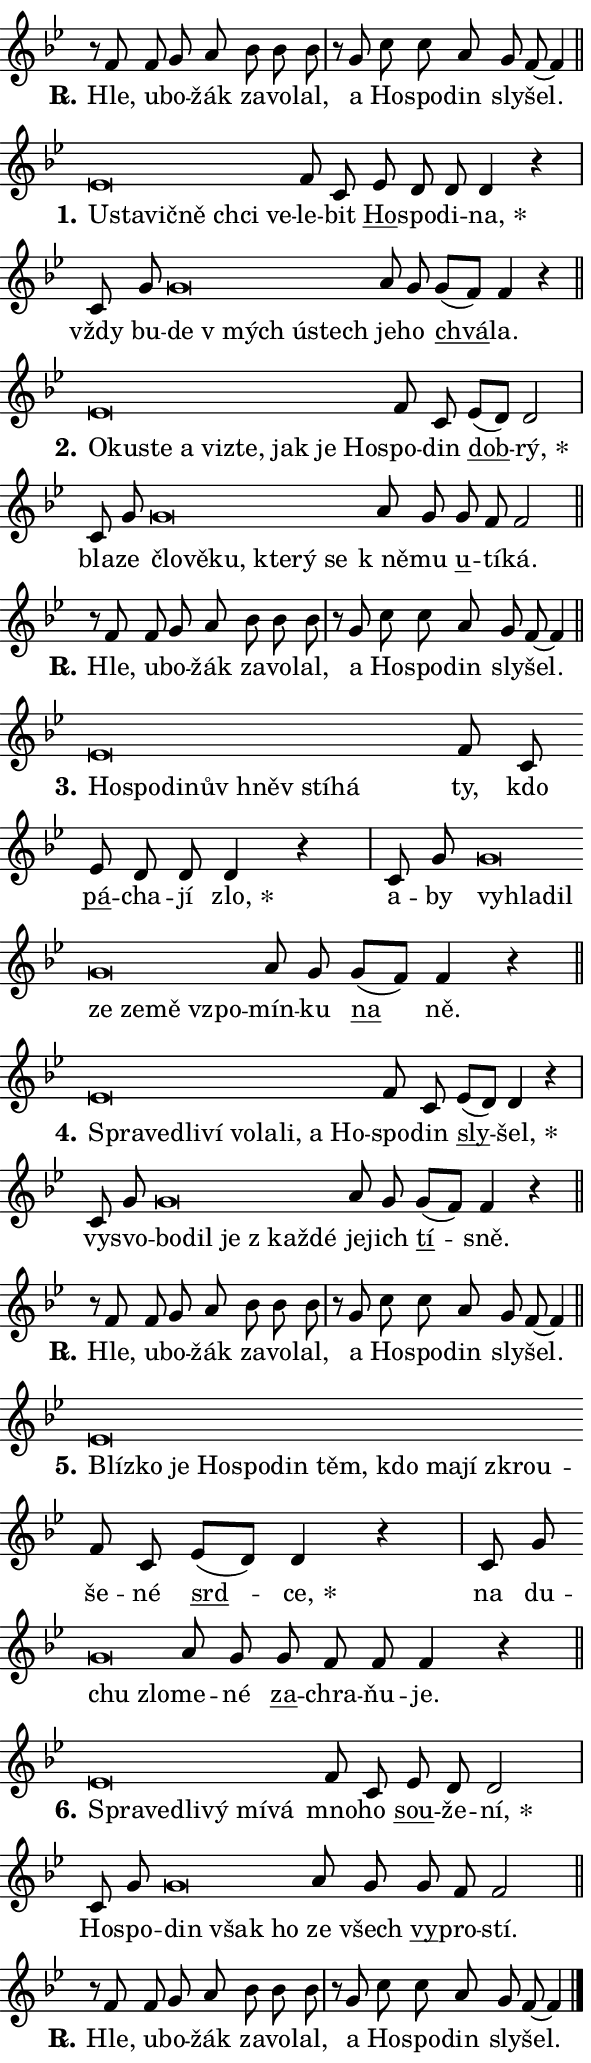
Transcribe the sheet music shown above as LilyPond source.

\version "2.24.0"
\header { tagline = "" }
\paper {
  indent = 0\cm
  top-margin = 0\cm
  right-margin = 0.13\cm % to fit lyric hyphens
  bottom-margin = 0\cm
  left-margin = 0\cm
  paper-width = 10\cm
  page-breaking = #ly:one-page-breaking
  system-system-spacing.basic-distance = #11
  score-system-spacing.basic-distance = #11
  ragged-last = ##f
}


%% Author: Thomas Morley
%% https://lists.gnu.org/archive/html/lilypond-user/2020-05/msg00002.html
#(define (line-position grob)
"Returns position of @var[grob} in current system:
   @code{'start}, if at first time-step
   @code{'end}, if at last time-step
   @code{'middle} otherwise
"
  (let* ((col (ly:item-get-column grob))
         (ln (ly:grob-object col 'left-neighbor))
         (rn (ly:grob-object col 'right-neighbor))
         (col-to-check-left (if (ly:grob? ln) ln col))
         (col-to-check-right (if (ly:grob? rn) rn col))
         (break-dir-left
           (and
             (ly:grob-property col-to-check-left 'non-musical #f)
             (ly:item-break-dir col-to-check-left)))
         (break-dir-right
           (and
             (ly:grob-property col-to-check-right 'non-musical #f)
             (ly:item-break-dir col-to-check-right))))
        (cond ((eqv? 1 break-dir-left) 'start)
              ((eqv? -1 break-dir-right) 'end)
              (else 'middle))))

#(define (tranparent-at-line-position vctor)
  (lambda (grob)
  "Relying on @code{line-position} select the relevant enry from @var{vctor}.
Used to determine transparency,"
    (case (line-position grob)
      ((end) (not (vector-ref vctor 0)))
      ((middle) (not (vector-ref vctor 1)))
      ((start) (not (vector-ref vctor 2))))))

noteHeadBreakVisibility =
#(define-music-function (break-visibility)(vector?)
"Makes @code{NoteHead}s transparent relying on @var{break-visibility}"
#{
  \override NoteHead.transparent =
    #(tranparent-at-line-position break-visibility)
#})

#(define delete-ledgers-for-transparent-note-heads
  (lambda (grob)
    "Reads whether a @code{NoteHead} is transparent.
If so this @code{NoteHead} is removed from @code{'note-heads} from
@var{grob}, which is supposed to be @code{LedgerLineSpanner}.
As a result ledgers are not printed for this @code{NoteHead}"
    (let* ((nhds-array (ly:grob-object grob 'note-heads))
           (nhds-list
             (if (ly:grob-array? nhds-array)
                 (ly:grob-array->list nhds-array)
                 '()))
           ;; Relies on the transparent-property being done before
           ;; Staff.LedgerLineSpanner.after-line-breaking is executed.
           ;; This is fragile ...
           (to-keep
             (remove
               (lambda (nhd)
                 (ly:grob-property nhd 'transparent #f))
               nhds-list)))
      ;; TODO find a better method to iterate over grob-arrays, similiar
      ;; to filter/remove etc for lists
      ;; For now rebuilt from scratch
      (set! (ly:grob-object grob 'note-heads)  '())
      (for-each
        (lambda (nhd)
          (ly:pointer-group-interface::add-grob grob 'note-heads nhd))
        to-keep))))

squashNotes = {
  \override NoteHead.X-extent = #'(-0.2 . 0.2)
  \override NoteHead.Y-extent = #'(-0.75 . 0)
  \override NoteHead.stencil =
    #(lambda (grob)
       (let ((pos (ly:grob-property grob 'staff-position)))
         (begin
           (if (< pos -7) (display "ERROR: Lower brevis then expected\n") (display ""))
           (if (<= pos -6) ly:text-interface::print ly:note-head::print))))
}
unSquashNotes = {
  \revert NoteHead.X-extent
  \revert NoteHead.Y-extent
  \revert NoteHead.stencil
}

hideNotes = \noteHeadBreakVisibility #begin-of-line-visible
unHideNotes = \noteHeadBreakVisibility #all-visible

% work-around for resetting accidentals
% https://lilypond.org/doc/v2.23/Documentation/notation/displaying-rhythms#unmetered-music
cadenzaMeasure = {
  \cadenzaOff
  \partial 1024 s1024
  \cadenzaOn
}

#(define-markup-command (accent layout props text) (markup?)
  "Underline accented syllable"
  (interpret-markup layout props
    #{\markup \override #'(offset . 4.3) \underline { #text }#}))

responsum = \markup \concat {
  "R" \hspace #-1.05 \path #0.1 #'((moveto 0 0.07) (lineto 0.9 0.8)) \hspace #0.05 "."
}

spaceSize = #0.6828661417322834 % exact space size for TeX Gyre Schola

\layout {
  \context {
    \Staff
    \remove "Time_signature_engraver"
    \override LedgerLineSpanner.after-line-breaking = #delete-ledgers-for-transparent-note-heads
  }
  \context {
    \Lyrics {
      \override LyricSpace.minimum-distance = \spaceSize
      \override LyricText.font-name = #"TeX Gyre Schola"
      \override LyricText.font-size = 1
      \override StanzaNumber.font-name = #"TeX Gyre Schola Bold"
      \override StanzaNumber.font-size = 1
    }
  }
  \context {
    \Score 
    \override NoteHead.text =
      #(lambda (grob) 
        (let ((pos (ly:grob-property grob 'staff-position)))
          #{\markup {
            \combine
              \halign #-0.55 \raise #(if (= pos -6) 0 0.5) \override #'(thickness . 2) \draw-line #'(3.2 . 0)
              \musicglyph "noteheads.sM1"
          }#}))
  }
}

% magnetic-lyrics.ily
%
%   written by
%     Jean Abou Samra <jean@abou-samra.fr>
%     Werner Lemberg <wl@gnu.org>
%
%   adapted by
%     Jiri Hon <jiri.hon@gmail.com>
%
% Version 2022-Apr-15

% https://www.mail-archive.com/lilypond-user@gnu.org/msg149350.html

#(define (Left_hyphen_pointer_engraver context)
   "Collect syllable-hyphen-syllable occurrences in lyrics and store
them in properties.  This engraver only looks to the left.  For
example, if the lyrics input is @code{foo -- bar}, it does the
following.

@itemize @bullet
@item
Set the @code{text} property of the @code{LyricHyphen} grob between
@q{foo} and @q{bar} to @code{foo}.

@item
Set the @code{left-hyphen} property of the @code{LyricText} grob with
text @q{foo} to the @code{LyricHyphen} grob between @q{foo} and
@q{bar}.
@end itemize

Use this auxiliary engraver in combination with the
@code{lyric-@/text::@/apply-@/magnetic-@/offset!} hook."
   (let ((hyphen #f)
         (text #f))
     (make-engraver
      (acknowledgers
       ((lyric-syllable-interface engraver grob source-engraver)
        (set! text grob)))
      (end-acknowledgers
       ((lyric-hyphen-interface engraver grob source-engraver)
        ;(when (not (grob::has-interface grob 'lyric-space-interface))
          (set! hyphen grob)));)
      ((stop-translation-timestep engraver)
       (when (and text hyphen)
         (ly:grob-set-object! text 'left-hyphen hyphen))
       (set! text #f)
       (set! hyphen #f)))))

#(define (lyric-text::apply-magnetic-offset! grob)
   "If the space between two syllables is less than the value in
property @code{LyricText@/.details@/.squash-threshold}, move the right
syllable to the left so that it gets concatenated with the left
syllable.

Use this function as a hook for
@code{LyricText@/.after-@/line-@/breaking} if the
@code{Left_@/hyphen_@/pointer_@/engraver} is active."
   (let ((hyphen (ly:grob-object grob 'left-hyphen #f)))
     (when hyphen
       (let ((left-text (ly:spanner-bound hyphen LEFT)))
         (when (grob::has-interface left-text 'lyric-syllable-interface)
           (let* ((common (ly:grob-common-refpoint grob left-text X))
                  (this-x-ext (ly:grob-extent grob common X))
                  (left-x-ext
                   (begin
                     ;; Trigger magnetism for left-text.
                     (ly:grob-property left-text 'after-line-breaking)
                     (ly:grob-extent left-text common X)))
                  ;; `delta` is the gap width between two syllables.
                  (delta (- (interval-start this-x-ext)
                            (interval-end left-x-ext)))
                  (details (ly:grob-property grob 'details))
                  (threshold (assoc-get 'squash-threshold details 0.2)))
             (when (< delta threshold)
               (let* (;; We have to manipulate the input text so that
                      ;; ligatures crossing syllable boundaries are not
                      ;; disabled.  For languages based on the Latin
                      ;; script this is essentially a beautification.
                      ;; However, for non-Western scripts it can be a
                      ;; necessity.
                      (lt (ly:grob-property left-text 'text))
                      (rt (ly:grob-property grob 'text))
                      (is-space (grob::has-interface hyphen 'lyric-space-interface))
                      (space (if is-space " " ""))
                      (extra-delta (if is-space spaceSize 0))
                      ;; Append new syllable.
                      (ltrt-space (if (and (string? lt) (string? rt))
                                (string-append lt space rt)
                                (make-concat-markup (list lt space rt))))
                      ;; Right-align `ltrt` to the right side.
                      (ltrt-space-markup (grob-interpret-markup
                               grob
                               (make-translate-markup
                                (cons (interval-length this-x-ext) 0)
                                (make-right-align-markup ltrt-space)))))
                 (begin
                   ;; Don't print `left-text`.
                   (ly:grob-set-property! left-text 'stencil #f)
                   ;; Set text and stencil (which holds all collected
                   ;; syllables so far) and shift it to the left.
                   (ly:grob-set-property! grob 'text ltrt-space)
                   (ly:grob-set-property! grob 'stencil ltrt-space-markup)
                   (ly:grob-translate-axis! grob (- (- delta extra-delta)) X))))))))))


#(define (lyric-hyphen::displace-bounds-first grob)
   ;; Make very sure this callback isn't triggered too early.
   (let ((left (ly:spanner-bound grob LEFT))
         (right (ly:spanner-bound grob RIGHT)))
     (ly:grob-property left 'after-line-breaking)
     (ly:grob-property right 'after-line-breaking)
     (ly:lyric-hyphen::print grob)))

squashThreshold = #0.4

\layout {
  \context {
    \Lyrics
    \consists #Left_hyphen_pointer_engraver
    \override LyricText.after-line-breaking =
      #lyric-text::apply-magnetic-offset!
    \override LyricHyphen.stencil = #lyric-hyphen::displace-bounds-first
    \override LyricText.details.squash-threshold = \squashThreshold
    \override LyricHyphen.minimum-distance = 0
    \override LyricHyphen.minimum-length = \squashThreshold
  }
}

squashText = \override LyricText.details.squash-threshold = 9999
unSquashText = \override LyricText.details.squash-threshold = \squashThreshold

leftText = \override LyricText.self-alignment-X = #LEFT
unLeftText = \revert LyricText.self-alignment-X

starOffset = #(lambda (grob) 
                (let ((x_offset (ly:self-alignment-interface::aligned-on-x-parent grob)))
                  (if (= x_offset 0) 0 (+ x_offset 1.2))))

star = #(define-music-function (syllable)(string?)
"Append star separator at the end of a syllable"
#{
  \once \override LyricText.X-offset = #starOffset
  \lyricmode { \markup {
    #syllable
    \override #'((font-name . "TeX Gyre Schola Bold")) \hspace #0.2 \lower #0.65 \larger "*"
  } }
#})

starAccent = #(define-music-function (syllable)(string?)
"Append star separator at the end of a syllable and make accent"
#{
  \once \override LyricText.X-offset = #starOffset
  \lyricmode { \markup {
    \accent #syllable
    \override #'((font-name . "TeX Gyre Schola Bold")) \hspace #0.2 \lower #0.65 \larger "*"
  } }
#})

breath = #(define-music-function (syllable)(string?)
"Append breathing indicator at the end of a syllable"
#{
  \lyricmode { \markup { #syllable "+" } }
#})

optionalBreath = #(define-music-function (syllable)(string?)
"Append optional breathing indicator at the end of a syllable"
#{
  \lyricmode { \markup { #syllable "(+)" } }
#})


\score {
    <<
        \new Voice = "melody" { \cadenzaOn \key bes \major \relative { r8 f' f g a bes bes bes \cadenzaMeasure \bar "|" r g c c a g f~ f4 \cadenzaMeasure \bar "||" \break } }
        \new Lyrics \lyricsto "melody" { \lyricmode { \set stanza = \responsum
Hle, u -- bo -- žák za -- vo -- lal, a Ho -- spo -- din sly -- šel. } }
    >>
    \layout {}
}

\score {
    <<
        \new Voice = "melody" { \cadenzaOn \key bes \major \relative { \squashNotes es'\breve*1/16 \hideNotes \breve*1/16 \bar "" \breve*1/16 \bar "" \breve*1/16 \bar "" \breve*1/16 \breve*1/16 \bar "" \unHideNotes \unSquashNotes f8 c \bar "" es d d d4 r \cadenzaMeasure \bar "|" c8 g' \bar "" \squashNotes g\breve*1/16 \hideNotes \breve*1/16 \bar "" \breve*1/16 \breve*1/16 \bar "" \unHideNotes \unSquashNotes a8 g \bar "" g[( f)] f4 r \cadenzaMeasure \bar "||" \break } }
        \new Lyrics \lyricsto "melody" { \lyricmode { \set stanza = "1."
\leftText U -- \squashText sta -- vič -- ně chci ve -- \unLeftText \unSquashText le -- bit \markup \accent Ho -- spo -- di -- \star na, vždy bu -- \leftText de \squashText "v mých" ú -- stech \unLeftText \unSquashText je -- ho \markup \accent chvá -- la. } }
    >>
    \layout {}
}

\score {
    <<
        \new Voice = "melody" { \cadenzaOn \key bes \major \relative { \squashNotes es'\breve*1/16 \hideNotes \breve*1/16 \bar "" \breve*1/16 \bar "" \breve*1/16 \bar "" \breve*1/16 \bar "" \breve*1/16 \bar "" \breve*1/16 \bar "" \breve*1/16 \breve*1/16 \bar "" \unHideNotes \unSquashNotes f8 c \bar "" es[( d)] d2 \cadenzaMeasure \bar "|" c8 g' \bar "" \squashNotes g\breve*1/16 \hideNotes \breve*1/16 \bar "" \breve*1/16 \bar "" \breve*1/16 \bar "" \breve*1/16 \breve*1/16 \bar "" \unHideNotes \unSquashNotes a8 g \bar "" g f f2 \cadenzaMeasure \bar "||" \break } }
        \new Lyrics \lyricsto "melody" { \lyricmode { \set stanza = "2."
\leftText O -- \squashText ku -- ste a vi -- zte, jak je Ho -- \unLeftText \unSquashText spo -- din \markup \accent dob -- \star rý, bla -- ze \leftText člo -- \squashText vě -- ku, kte -- rý se \unLeftText \unSquashText "k ně" -- mu \markup \accent u -- tí -- ká. } }
    >>
    \layout {}
}

\score {
    <<
        \new Voice = "melody" { \cadenzaOn \key bes \major \relative { r8 f' f g a bes bes bes \cadenzaMeasure \bar "|" r g c c a g f~ f4 \cadenzaMeasure \bar "||" \break } }
        \new Lyrics \lyricsto "melody" { \lyricmode { \set stanza = \responsum
Hle, u -- bo -- žák za -- vo -- lal, a Ho -- spo -- din sly -- šel. } }
    >>
    \layout {}
}

\score {
    <<
        \new Voice = "melody" { \cadenzaOn \key bes \major \relative { \squashNotes es'\breve*1/16 \hideNotes \breve*1/16 \bar "" \breve*1/16 \bar "" \breve*1/16 \bar "" \breve*1/16 \bar "" \breve*1/16 \breve*1/16 \bar "" \unHideNotes \unSquashNotes f8 c \bar "" es d d d4 r \cadenzaMeasure \bar "|" c8 g' \bar "" \squashNotes g\breve*1/16 \hideNotes \breve*1/16 \bar "" \breve*1/16 \bar "" \breve*1/16 \bar "" \breve*1/16 \bar "" \breve*1/16 \breve*1/16 \bar "" \unHideNotes \unSquashNotes a8 g \bar "" g[( f)] f4 r \cadenzaMeasure \bar "||" \break } }
        \new Lyrics \lyricsto "melody" { \lyricmode { \set stanza = "3."
\leftText Ho -- \squashText spo -- di -- nův hněv stí -- há \unLeftText \unSquashText ty, kdo \markup \accent pá -- cha -- jí \star zlo, a -- by \leftText vy -- \squashText hla -- dil ze ze -- mě vzpo -- \unLeftText \unSquashText mín -- ku \markup \accent na ně. } }
    >>
    \layout {}
}

\score {
    <<
        \new Voice = "melody" { \cadenzaOn \key bes \major \relative { \squashNotes es'\breve*1/16 \hideNotes \breve*1/16 \bar "" \breve*1/16 \bar "" \breve*1/16 \bar "" \breve*1/16 \bar "" \breve*1/16 \bar "" \breve*1/16 \bar "" \breve*1/16 \breve*1/16 \bar "" \unHideNotes \unSquashNotes f8 c \bar "" es[( d)] d4 r \cadenzaMeasure \bar "|" c8 g' \bar "" \squashNotes g\breve*1/16 \hideNotes \breve*1/16 \bar "" \breve*1/16 \bar "" \breve*1/16 \breve*1/16 \bar "" \unHideNotes \unSquashNotes a8 g \bar "" g[( f)] f4 r \cadenzaMeasure \bar "||" \break } }
        \new Lyrics \lyricsto "melody" { \lyricmode { \set stanza = "4."
\leftText Spra -- \squashText ve -- dli -- ví vo -- la -- li, a Ho -- \unLeftText \unSquashText spo -- din \markup \accent sly -- \star šel, vy -- svo -- \leftText bo -- \squashText dil je "z kaž" -- dé \unLeftText \unSquashText je -- jich \markup \accent tí -- sně. } }
    >>
    \layout {}
}

\score {
    <<
        \new Voice = "melody" { \cadenzaOn \key bes \major \relative { r8 f' f g a bes bes bes \cadenzaMeasure \bar "|" r g c c a g f~ f4 \cadenzaMeasure \bar "||" \break } }
        \new Lyrics \lyricsto "melody" { \lyricmode { \set stanza = \responsum
Hle, u -- bo -- žák za -- vo -- lal, a Ho -- spo -- din sly -- šel. } }
    >>
    \layout {}
}

\score {
    <<
        \new Voice = "melody" { \cadenzaOn \key bes \major \relative { \squashNotes es'\breve*1/16 \hideNotes \breve*1/16 \bar "" \breve*1/16 \bar "" \breve*1/16 \bar "" \breve*1/16 \bar "" \breve*1/16 \bar "" \breve*1/16 \bar "" \breve*1/16 \bar "" \breve*1/16 \bar "" \breve*1/16 \breve*1/16 \bar "" \unHideNotes \unSquashNotes f8 c \bar "" es[( d)] d4 r \cadenzaMeasure \bar "|" c8 g' \bar "" \squashNotes g\breve*1/16 \hideNotes \breve*1/16 \bar "" \unHideNotes \unSquashNotes a8 g \bar "" g f f f4 r \cadenzaMeasure \bar "||" \break } }
        \new Lyrics \lyricsto "melody" { \lyricmode { \set stanza = "5."
\leftText Blíz -- \squashText ko je Ho -- spo -- din těm, kdo ma -- jí zkrou -- \unLeftText \unSquashText še -- né \markup \accent srd -- \star ce, na du -- \leftText chu \squashText zlo -- \unLeftText \unSquashText me -- né \markup \accent za -- chra -- ňu -- je. } }
    >>
    \layout {}
}

\score {
    <<
        \new Voice = "melody" { \cadenzaOn \key bes \major \relative { \squashNotes es'\breve*1/16 \hideNotes \breve*1/16 \bar "" \breve*1/16 \bar "" \breve*1/16 \bar "" \breve*1/16 \breve*1/16 \bar "" \unHideNotes \unSquashNotes f8 c \bar "" es d d2 \cadenzaMeasure \bar "|" c8 g' \bar "" \squashNotes g\breve*1/16 \hideNotes \breve*1/16 \breve*1/16 \bar "" \unHideNotes \unSquashNotes a8 g \bar "" g f f2 \cadenzaMeasure \bar "||" \break } }
        \new Lyrics \lyricsto "melody" { \lyricmode { \set stanza = "6."
\leftText Spra -- \squashText ve -- dli -- vý mí -- vá \unLeftText \unSquashText mno -- ho \markup \accent sou -- že -- \star ní, Ho -- spo -- \leftText din \squashText však ho \unLeftText \unSquashText ze všech \markup \accent vy -- pro -- stí. } }
    >>
    \layout {}
}

\score {
    <<
        \new Voice = "melody" { \cadenzaOn \key bes \major \relative { r8 f' f g a bes bes bes \cadenzaMeasure \bar "|" r g c c a g f~ f4 \cadenzaMeasure \bar "||" \break } \bar "|." }
        \new Lyrics \lyricsto "melody" { \lyricmode { \set stanza = \responsum
Hle, u -- bo -- žák za -- vo -- lal, a Ho -- spo -- din sly -- šel. } }
    >>
    \layout {}
}
